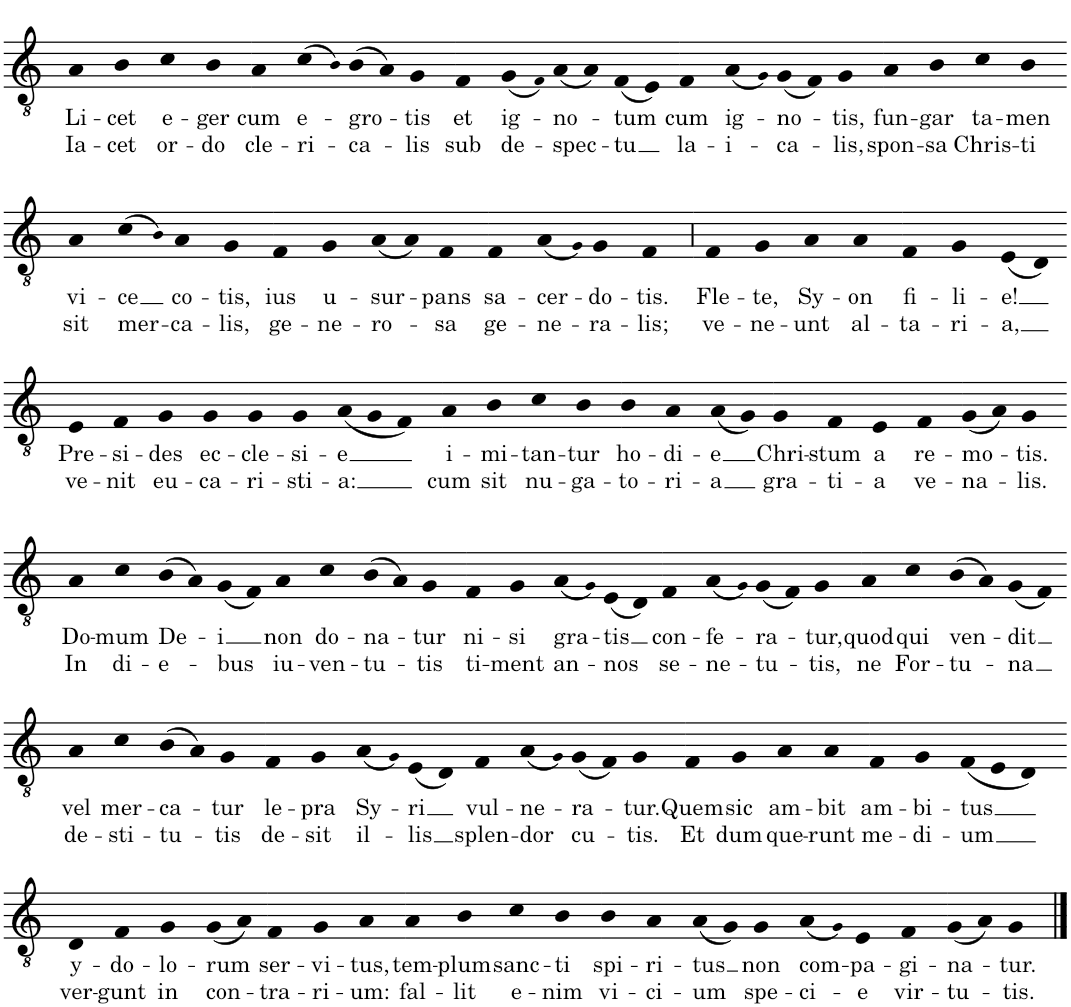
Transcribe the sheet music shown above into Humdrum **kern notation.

**kern	**text	**text
*part1	*part1	*part1
*staff1	*staff1	*staff1
*I"Voice	*	*
*I'Vo.	*	*
*clefGv2	*	*
*k[]	*	*
*M4/4	*	*
=1	=1	=1
!	!LO:LY:b	!LO:LY:b
4A	Li-	Ia-
!	!LO:LY:b	!LO:LY:b
4B	-cet	-cet
!	!LO:LY:b	!LO:LY:b
4c	e-	or-
!	!LO:LY:b	!LO:LY:b
4B	-ger	-do
=2-	=2-	=2-
!	!LO:LY:b	!LO:LY:b
4A	cum	cle-
!	!LO:LY:b	!LO:LY:b
(8cL	e-	-ri-
8B!J)	.	.
!	!LO:LY:b	!LO:LY:b
(8BL	-gro-	-ca-
8AJ)	.	.
!	!LO:LY:b	!LO:LY:b
4G	-tis	-lis
=3-	=3-	=3-
!	!LO:LY:b	!LO:LY:b
4F	et	sub
!	!LO:LY:b	!LO:LY:b
(8GL	ig-	de-
8F!J)	.	.
!	!LO:LY:b	!LO:LY:b
(8AL	-no-	-spec-
8AJ)	.	.
!	!LO:LY:b	!LO:LY:b
(8FL	-tum	-tu
8EJ)	.	.
=4-	=4-	=4-
!	!LO:LY:b	!LO:LY:b
4F	cum	la-
!	!LO:LY:b	!LO:LY:b
(8AL	ig-	-i-
8G!J)	.	.
!	!LO:LY:b	!LO:LY:b
(8GL	-no-	-ca-
8FJ)	.	.
!	!LO:LY:b	!LO:LY:b
4G	-tis,	-lis,
=5-	=5-	=5-
!	!LO:LY:b	!LO:LY:b
4A	fun-	spon-
!	!LO:LY:b	!LO:LY:b
4B	-gar	-sa
!	!LO:LY:b	!LO:LY:b
4c	ta-	Chris-
!	!LO:LY:b	!LO:LY:b
4B	-men	-ti
!!LO:LB:g=z
=6-	=6-	=6-
!	!LO:LY:b	!LO:LY:b
4A	vi-	sit
!	!LO:LY:b	!LO:LY:b
(8cL	-ce	mer-
8B!J)	.	.
!	!LO:LY:b	!LO:LY:b
4A	co-	-ca-
!	!LO:LY:b	!LO:LY:b
4G	-tis,	-lis,
=7-	=7-	=7-
!	!LO:LY:b	!LO:LY:b
4F	ius	ge-
!	!LO:LY:b	!LO:LY:b
4G	u-	-ne-
!	!LO:LY:b	!LO:LY:b
(8AL	-sur-	-ro-
8AJ)	.	.
!	!LO:LY:b	!LO:LY:b
4F	-pans	-sa
=8-	=8-	=8-
!	!LO:LY:b	!LO:LY:b
4F	sa-	ge-
!	!LO:LY:b	!LO:LY:b
(8AL	-cer-	-ne-
8G!J)	.	.
!	!LO:LY:b	!LO:LY:b
4G	-do-	-ra-
!	!LO:LY:b	!LO:LY:b
4F	-tis.	-lis;
=9'	=9'	=9'
!	!LO:LY:b	!LO:LY:b
4F	Fle-	ve-
!	!LO:LY:b	!LO:LY:b
4G	-te,	-ne-
!	!LO:LY:b	!LO:LY:b
4A	Sy-	-unt
!	!LO:LY:b	!LO:LY:b
4A	-on	al-
=10-	=10-	=10-
!	!LO:LY:b	!LO:LY:b
4F	fi-	-ta-
!	!LO:LY:b	!LO:LY:b
4G	-li-	-ri-
!	!LO:LY:b	!LO:LY:b
(8EL	-e!	-a,
8DJ)	.	.
!!LO:LB:g=z
=11-	=11-	=11-
!	!LO:LY:b	!LO:LY:b
4E	Pre-	ve-
!	!LO:LY:b	!LO:LY:b
4F	-si-	-nit
!	!LO:LY:b	!LO:LY:b
4G	-des	eu-
!	!LO:LY:b	!LO:LY:b
4G	ec-	-ca-
=12-	=12-	=12-
!	!LO:LY:b	!LO:LY:b
4G	-cle-	-ri-
!	!LO:LY:b	!LO:LY:b
4G	-si-	-sti-
!	!LO:LY:b	!LO:LY:b
(8AL	-e	-a:
8GJ	.	.
4F)	.	.
=13-	=13-	=13-
!	!LO:LY:b	!LO:LY:b
4A	i-	cum
!	!LO:LY:b	!LO:LY:b
4B	-mi-	sit
!	!LO:LY:b	!LO:LY:b
4c	-tan-	nu-
!	!LO:LY:b	!LO:LY:b
4B	-tur	-ga-
=14-	=14-	=14-
!	!LO:LY:b	!LO:LY:b
4B	ho-	-to-
!	!LO:LY:b	!LO:LY:b
4A	-di-	-ri-
!	!LO:LY:b	!LO:LY:b
(8AL	-e	-a
8GJ)	.	.
=15-	=15-	=15-
!	!LO:LY:b	!LO:LY:b
4G	Chri-	gra-
!	!LO:LY:b	!LO:LY:b
4F	-stum	-ti-
!	!LO:LY:b	!LO:LY:b
4E	a	-a
!	!LO:LY:b	!LO:LY:b
4F	re-	ve-
=16-	=16-	=16-
!	!LO:LY:b	!LO:LY:b
(8GL	-mo-	-na-
8AJ)	.	.
!	!LO:LY:b	!LO:LY:b
4G	-tis.	-lis.
!!LO:LB:g=z
=17-	=17-	=17-
!	!LO:LY:b	!LO:LY:b
4A	Do-	In
!	!LO:LY:b	!LO:LY:b
4c	-mum	di-
!	!LO:LY:b	!LO:LY:b
(8BL	De-	-e-
8AJ)	.	.
!	!LO:LY:b	!LO:LY:b
(8GL	-i	-bus
8FJ)	.	.
=18-	=18-	=18-
!	!LO:LY:b	!LO:LY:b
4A	non	iu-
!	!LO:LY:b	!LO:LY:b
4c	do-	-ven-
!	!LO:LY:b	!LO:LY:b
(8BL	-na-	-tu-
8AJ)	.	.
!	!LO:LY:b	!LO:LY:b
4G	-tur	-tis
=19-	=19-	=19-
!	!LO:LY:b	!LO:LY:b
4F	ni-	ti-
!	!LO:LY:b	!LO:LY:b
4G	-si	-ment
!	!LO:LY:b	!LO:LY:b
(8AL	gra-	an-
8G!J)	.	.
!	!LO:LY:b	!LO:LY:b
(8EL	-tis	-nos
8DJ)	.	.
=20-	=20-	=20-
!	!LO:LY:b	!LO:LY:b
4F	con-	se-
!	!LO:LY:b	!LO:LY:b
(8AL	-fe-	-ne-
8G!J)	.	.
!	!LO:LY:b	!LO:LY:b
(8GL	-ra-	-tu-
8FJ)	.	.
!	!LO:LY:b	!LO:LY:b
4G	-tur,	-tis,
=21-	=21-	=21-
!	!LO:LY:b	!LO:LY:b
4A	quod	ne
!	!LO:LY:b	!LO:LY:b
4c	qui	For-
!	!LO:LY:b	!LO:LY:b
(8BL	ven-	-tu-
8AJ)	.	.
!	!LO:LY:b	!LO:LY:b
(8GL	-dit	-na
8FJ)	.	.
!!LO:LB:g=z
=22-	=22-	=22-
!	!LO:LY:b	!LO:LY:b
4A	vel	de-
!	!LO:LY:b	!LO:LY:b
4c	mer-	-sti-
!	!LO:LY:b	!LO:LY:b
(8BL	-ca-	-tu-
8AJ)	.	.
!	!LO:LY:b	!LO:LY:b
4G	-tur	-tis
=23-	=23-	=23-
!	!LO:LY:b	!LO:LY:b
4F	le-	de-
!	!LO:LY:b	!LO:LY:b
4G	-pra	-sit
!	!LO:LY:b	!LO:LY:b
(8AL	Sy-	il-
8G!J)	.	.
!	!LO:LY:b	!LO:LY:b
(8EL	-ri	-lis
8DJ)	.	.
=24-	=24-	=24-
!	!LO:LY:b	!LO:LY:b
4F	vul-	splen-
!	!LO:LY:b	!LO:LY:b
(8AL	-ne-	-dor
8G!J)	.	.
!	!LO:LY:b	!LO:LY:b
(8GL	-ra-	cu-
8FJ)	.	.
!	!LO:LY:b	!LO:LY:b
4G	-tur.	-tis.
=25-	=25-	=25-
!	!LO:LY:b	!LO:LY:b
4F	Quem	Et
!	!LO:LY:b	!LO:LY:b
4G	sic	dum
!	!LO:LY:b	!LO:LY:b
4A	am-	que-
!	!LO:LY:b	!LO:LY:b
4A	-bit	-runt
=26-	=26-	=26-
!	!LO:LY:b	!LO:LY:b
4F	am-	me-
!	!LO:LY:b	!LO:LY:b
4G	-bi-	-di-
!	!LO:LY:b	!LO:LY:b
(8FL	-tus	-um
8EJ	.	.
4D)	.	.
!!LO:LB:g=z
=27-	=27-	=27-
!	!LO:LY:b	!LO:LY:b
4D	y-	ver-
!	!LO:LY:b	!LO:LY:b
4F	-do-	-gunt
!	!LO:LY:b	!LO:LY:b
4G	-lo-	in
!	!LO:LY:b	!LO:LY:b
(8GL	-rum	con-
8AJ)	.	.
=28-	=28-	=28-
!	!LO:LY:b	!LO:LY:b
4F	ser-	-tra-
!	!LO:LY:b	!LO:LY:b
4G	-vi-	-ri-
!	!LO:LY:b	!LO:LY:b
4A	-tus,	-um:
=29-	=29-	=29-
!	!LO:LY:b	!LO:LY:b
4A	tem-	fal-
!	!LO:LY:b	!LO:LY:b
4B	-plum	-lit
!	!LO:LY:b	!LO:LY:b
4c	sanc-	e-
!	!LO:LY:b	!LO:LY:b
4B	-ti	-nim
=30-	=30-	=30-
!	!LO:LY:b	!LO:LY:b
4B	spi-	vi-
!	!LO:LY:b	!LO:LY:b
4A	-ri-	-ci-
!	!LO:LY:b	!LO:LY:b
(8AL	-tus	-um
8GJ)	.	.
=31-	=31-	=31-
!	!LO:LY:b	!LO:LY:b
4G	non	spe-
!	!LO:LY:b	!LO:LY:b
(8AL	com-	-ci-
8G!J)	.	.
!	!LO:LY:b	!LO:LY:b
4E	-pa-	-e
!	!LO:LY:b	!LO:LY:b
4F	-gi-	vir-
=32-	=32-	=32-
!	!LO:LY:b	!LO:LY:b
(8GL	-na-	-tu-
8AJ)	.	.
!	!LO:LY:b	!LO:LY:b
4G	-tur.	-tis.
==	==	==
*-	*-	*-
